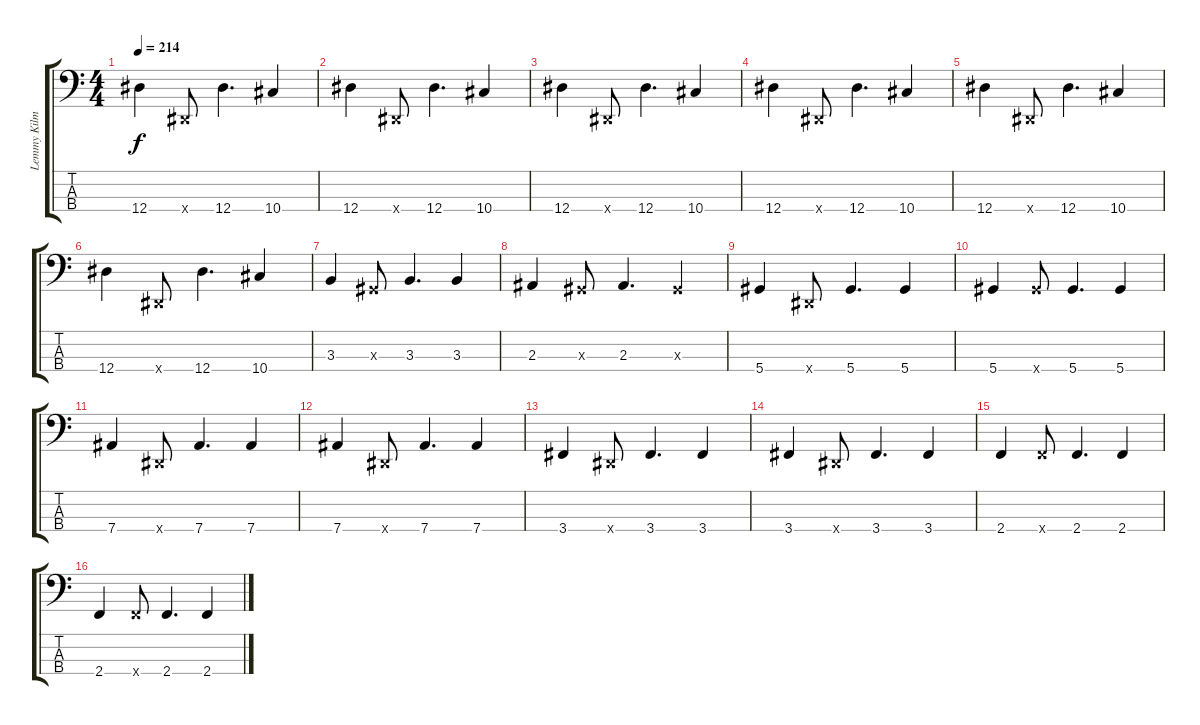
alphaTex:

\track ("Lemmy Kilmister" "Lemmy Kilm") {instrument electricbassfinger}
\staff {score tabs}
\tuning (Gb2 Db2 Ab1 Eb1) {hide}
\ts (4 4)
\tempo 214
\clef f4
\ks c
12.4.4{dy f} 0.4{x}.8 12.4.4{d} 10.4.4 |
12.4.4 0.4{x}.8 12.4.4{d} 10.4.4 |
12.4.4 0.4{x}.8 12.4.4{d} 10.4.4 |
12.4.4 0.4{x}.8 12.4.4{d} 10.4.4 |
12.4.4 0.4{x}.8 12.4.4{d} 10.4.4 |
12.4.4 0.4{x}.8 12.4.4{d} 10.4.4 |
3.3.4 0.3{x}.8 3.3.4{d} 3.3.4 |
2.3.4 0.3{x}.8 2.3.4{d} 0.3{x}.4 |
5.4.4 0.4{x}.8 5.4.4{d} 5.4.4 |
5.4.4 5.4{x}.8 5.4.4{d} 5.4.4 |
7.4.4 0.4{x}.8 7.4.4{d} 7.4.4 |
7.4.4 0.4{x}.8 7.4.4{d} 7.4.4 |
3.4.4 0.4{x}.8 3.4.4{d} 3.4.4 |
3.4.4 0.4{x}.8 3.4.4{d} 3.4.4 |
2.4.4 2.4{x}.8 2.4.4{d} 2.4.4 |
2.4.4 2.4{x}.8 2.4.4{d} 2.4.4
